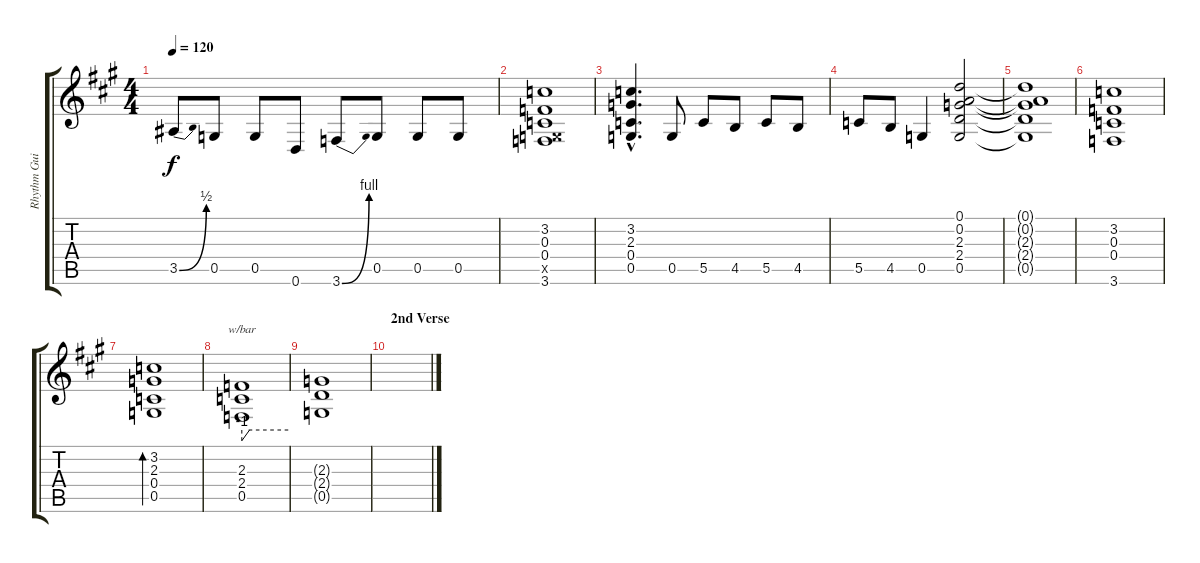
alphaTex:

\track ("Rhythm Guitar" "Rhythm Gui") {instrument overdrivenguitar}
\staff {score tabs}
\tuning (D4 A3 F3 C3 G2 D2) {hide}
\ts (4 4)
\tempo 120
\clef g2
\ks a
3.5{be (bend 0 0 60 2)}.8{dy f} 0.5.8 0.5.8 0.6.8 3.6{be (bend 0 0 60 4)}.8 0.5.8 0.5.8 0.5.8 |
(3.2 0.3 0.4 0.5{x} 3.6).1 |
(3.2{hac} 2.3{hac} 0.4{hac} 0.5{hac}).4{d} 0.5.8 5.5.8 4.5.8 5.5.8 4.5.8 |
5.5.8 4.5.8 0.5.4 (0.1 0.2 2.3 2.4 0.5).2 |
(0.1{t} 0.2{t} 2.3{t} 2.4{t} 0.5{t}).1 |
(3.2 0.3 0.4 3.6).1 |
(3.2 2.3 0.4 0.5).1{bd 240} |
(2.3 2.4 0.5).1{tbe (custom default 0 -4 10 0 60 0)} |
(2.3{t} 2.4{t} 0.5{t}).1 |
\section ("" "2nd Verse")
